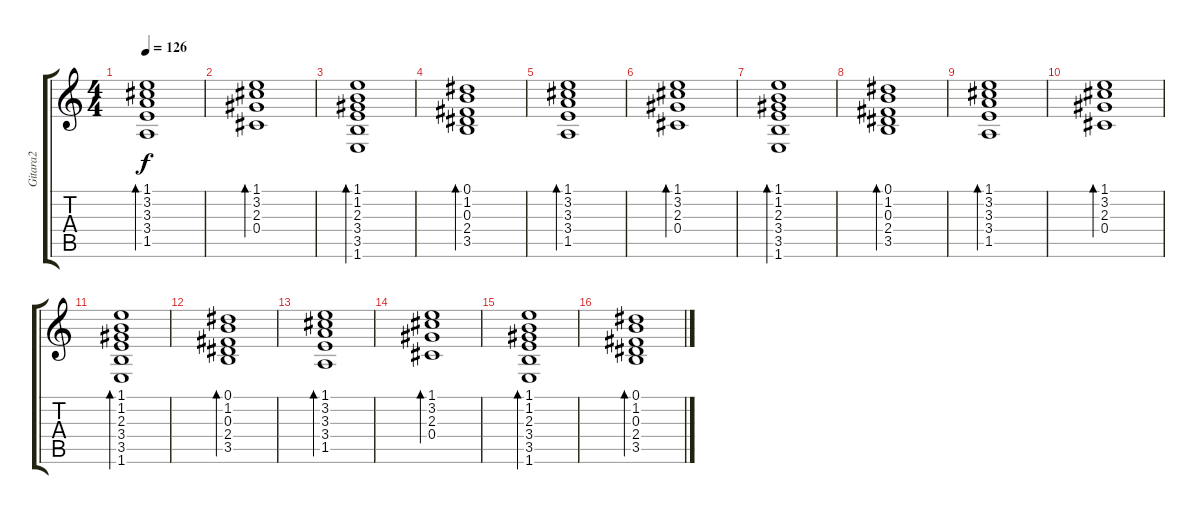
\track ("Gitara2" "Gitara2") {instrument acousticguitarnylon}
\staff {score tabs}
\tuning (Eb4 Bb3 Gb3 Db3 Ab2 Eb2) {hide}
\ts (4 4)
\tempo 126
\clef g2
\ks c
(1.1 3.2 3.3 3.4 1.5).1{bd 60 dy f} |
(1.1 3.2 2.3 0.4).1{bd 60} |
(1.1 1.2 2.3 3.4 3.5 1.6).1{bd 60} |
(0.1 1.2 0.3 2.4 3.5).1{bd 60} |
(1.1 3.2 3.3 3.4 1.5).1{bd 60} |
(1.1 3.2 2.3 0.4).1{bd 60} |
(1.1 1.2 2.3 3.4 3.5 1.6).1{bd 60} |
(0.1 1.2 0.3 2.4 3.5).1{bd 60} |
(1.1 3.2 3.3 3.4 1.5).1{bd 60} |
(1.1 3.2 2.3 0.4).1{bd 60} |
(1.1 1.2 2.3 3.4 3.5 1.6).1{bd 60} |
(0.1 1.2 0.3 2.4 3.5).1{bd 60} |
(1.1 3.2 3.3 3.4 1.5).1{bd 60} |
(1.1 3.2 2.3 0.4).1{bd 60} |
(1.1 1.2 2.3 3.4 3.5 1.6).1{bd 60} |
(0.1 1.2 0.3 2.4 3.5).1{bd 60}
